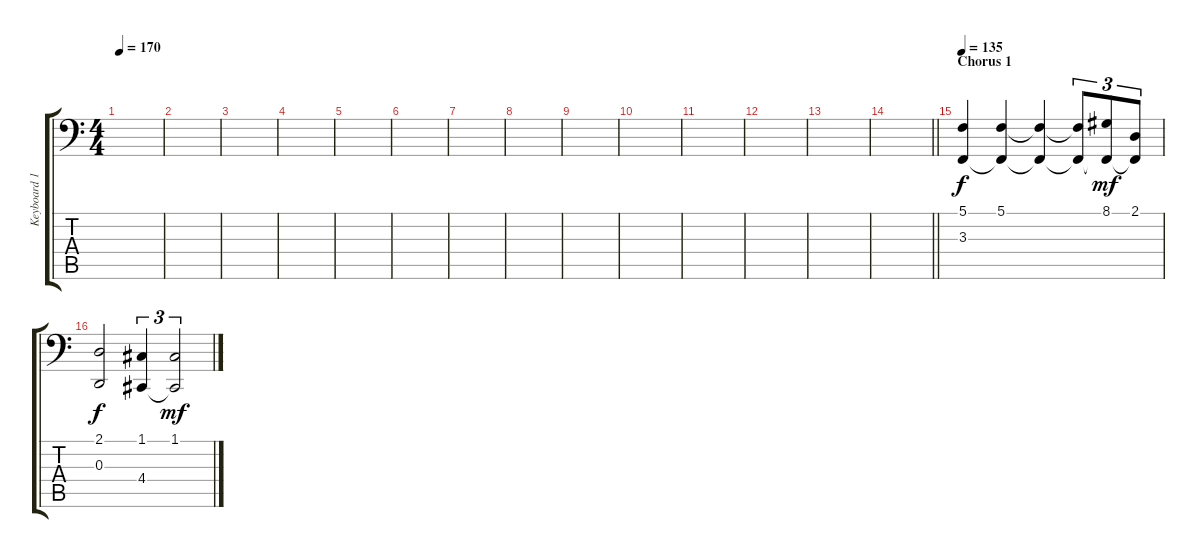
\track ("Keyboard 1 LH" "Keyboard 1") {instrument brightacousticpiano}
\staff {score tabs}
\tuning (C3 G2 D2 A1 E1 B0) {hide}
\ts (4 4)
\tempo 170
\clef f4
\ks c
|
|
|
|
|
|
|
|
|
|
|
|
|
\barLineRight lightlight
|
\section ("" "Chorus 1")
\tempo 135
(5.1 3.3).4{volume 16 instrument brightacousticpiano} (5.1 3.3{t}).4 (5.1{t} 3.3{t}).4 (5.1{t} 3.3{t}).8{tu (3 2)} (8.1 3.3{t}).8{tu (3 2) dy mf} (2.1 3.3{t}).8{tu (3 2)} |
(2.1 0.3).2{dy f} (1.1 4.4).4{tu (3 2)} (1.1 4.4{t}).2{tu (3 2) dy mf}
